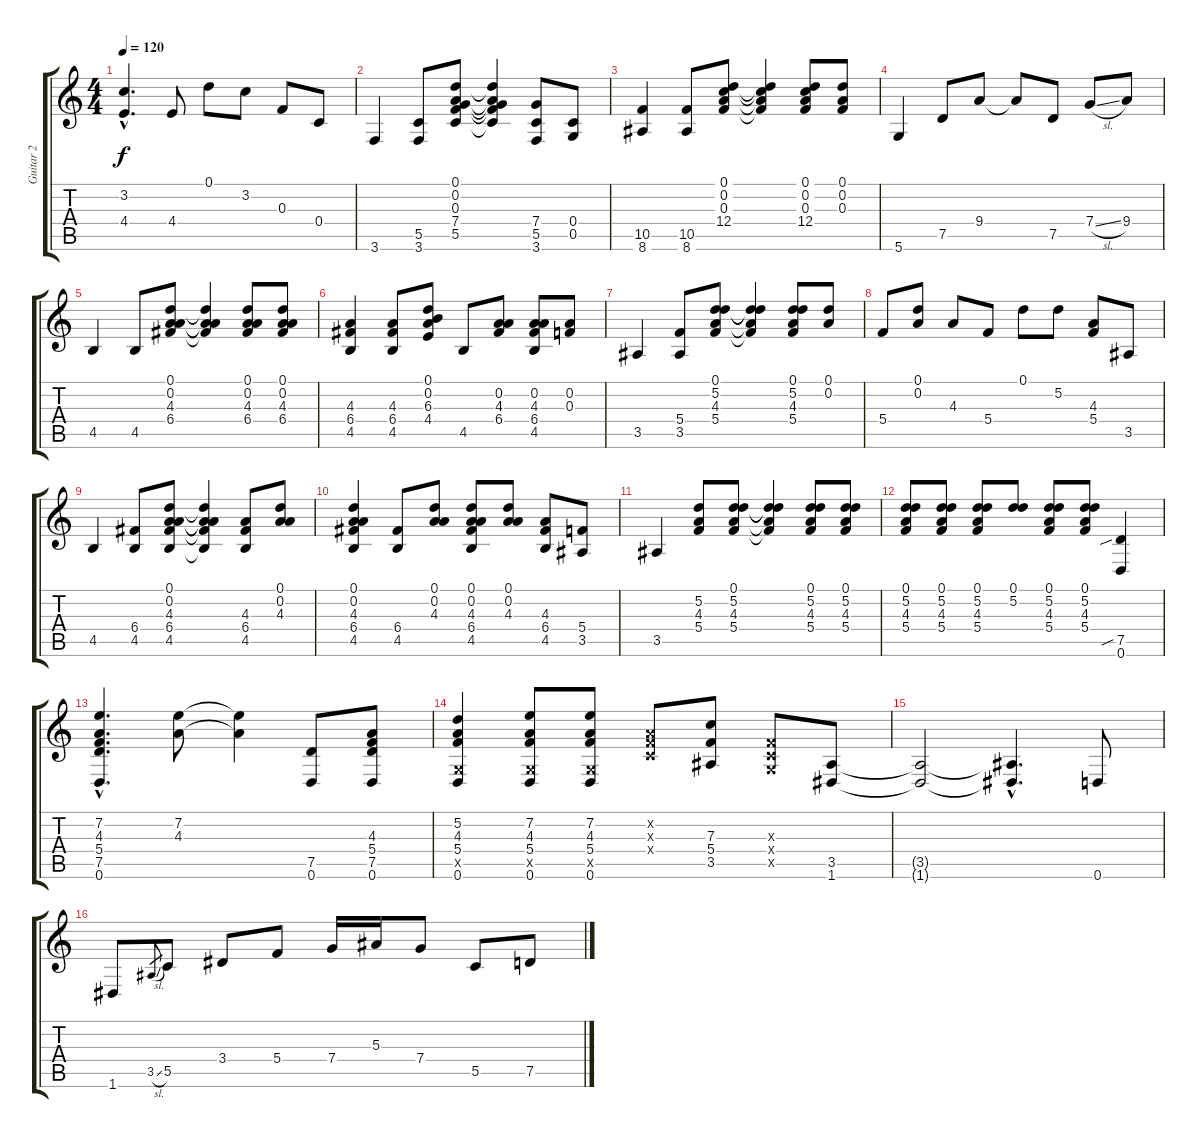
\track ("Guitar 2" "Guitar 2") {instrument acousticguitarsteel}
\staff {score tabs}
\tuning (D4 A3 F3 C3 G2 D2) {hide}
\ts (4 4)
\tempo 120
\clef g2
\ks c
(3.2{hac t} 4.4{hac t}).4{d dy f} 4.4.8 0.1.8 3.2.8 0.3.8 0.4.8 |
3.6.4 (5.5 3.6).8 (0.1 0.2 0.3 7.4 5.5).8 (0.1{t} 0.2{t} 0.3{t} 7.4{t} 5.5{t}).4 (7.4 5.5 3.6).8 (0.4 0.5).8 |
(10.5 8.6).4 (10.5 8.6).8 (0.1 0.2 0.3 12.4).8 (0.1{t} 0.2{t} 0.3{t} 12.4{t}).4 (0.1 0.2 0.3 12.4).8 (0.1 0.2 0.3).8 |
5.6.4 7.5.8 9.4.8 9.4{t}.8 7.5.8 7.4{sl}.8 9.4.8 |
4.5.4 4.5.8 (0.1 0.2 4.3 6.4).8 (0.1{t} 0.2{t} 4.3{t} 6.4{t}).4 (0.1 0.2 4.3 6.4).8 (0.1 0.2 4.3 6.4).8 |
(4.3 6.4 4.5).4 (4.3 6.4 4.5).8 (0.1 0.2 6.3 4.4).8 4.5.8 (0.2 4.3 6.4).8 (0.2 4.3 6.4 4.5).8 (0.2 0.3).8 |
3.5.4 (5.4 3.5).8 (0.1 5.2 4.3 5.4).8 (0.1{t} 5.2{t} 4.3{t} 5.4{t}).4 (0.1 5.2 4.3 5.4).8 (0.1 0.2).8 |
5.4.8 (0.1 0.2).8 4.3.8 5.4.8 0.1.8 5.2.8 (4.3 5.4).8 3.5.8 |
4.5.4 (6.4 4.5).8 (0.1 0.2 4.3 6.4 4.5).8 (0.1{t} 0.2{t} 4.3{t} 6.4{t} 4.5{t}).4 (4.3 6.4 4.5).8 (0.1 0.2 4.3).8 |
(0.1 0.2 4.3 6.4 4.5).4 (6.4 4.5).8 (0.1 0.2 4.3).8 (0.1 0.2 4.3 6.4 4.5).8 (0.1 0.2 4.3).8 (4.3 6.4 4.5).8 (5.4 3.5).8 |
3.5.4 (5.2 4.3 5.4).8 (0.1 5.2 4.3 5.4).8 (0.1{t} 5.2{t} 4.3{t} 5.4{t}).4 (0.1 5.2 4.3 5.4).8 (0.1 5.2 4.3 5.4).8 |
(0.1 5.2 4.3 5.4).8 (0.1 5.2 4.3 5.4).8 (0.1 5.2 4.3 5.4).8 (0.1 5.2).8 (0.1 5.2 4.3 5.4).8 (0.1 5.2 4.3 5.4).8 (7.5{sib} 0.6).4 |
(7.2{hac} 4.3{hac} 5.4{hac} 7.5{hac} 0.6{hac}).4{d} (7.2 4.3).8 (7.2{t} 4.3{t}).4 (7.5 0.6).8 (4.3 5.4 7.5 0.6).8 |
(5.2 4.3 5.4 0.5{x} 0.6).4 (7.2 4.3 5.4 0.5{x} 0.6).8 (7.2 4.3 5.4 0.5{x} 0.6).8 (0.2{x} 0.3{x} 0.4{x}).8 (7.3 5.4 3.5).8 (0.3{x} 0.4{x} 0.5{x}).8 (3.5 1.6).8 |
(3.5{t} 1.6{t}).2 (3.5{hac t} 1.6{hac t}).4{d} 0.6.8 |
1.6.8 3.5{sl}.8{gr} 5.5.8 3.4.8 5.4.8 7.4.16 5.3.16 7.4.8 5.5.8 7.5.8
